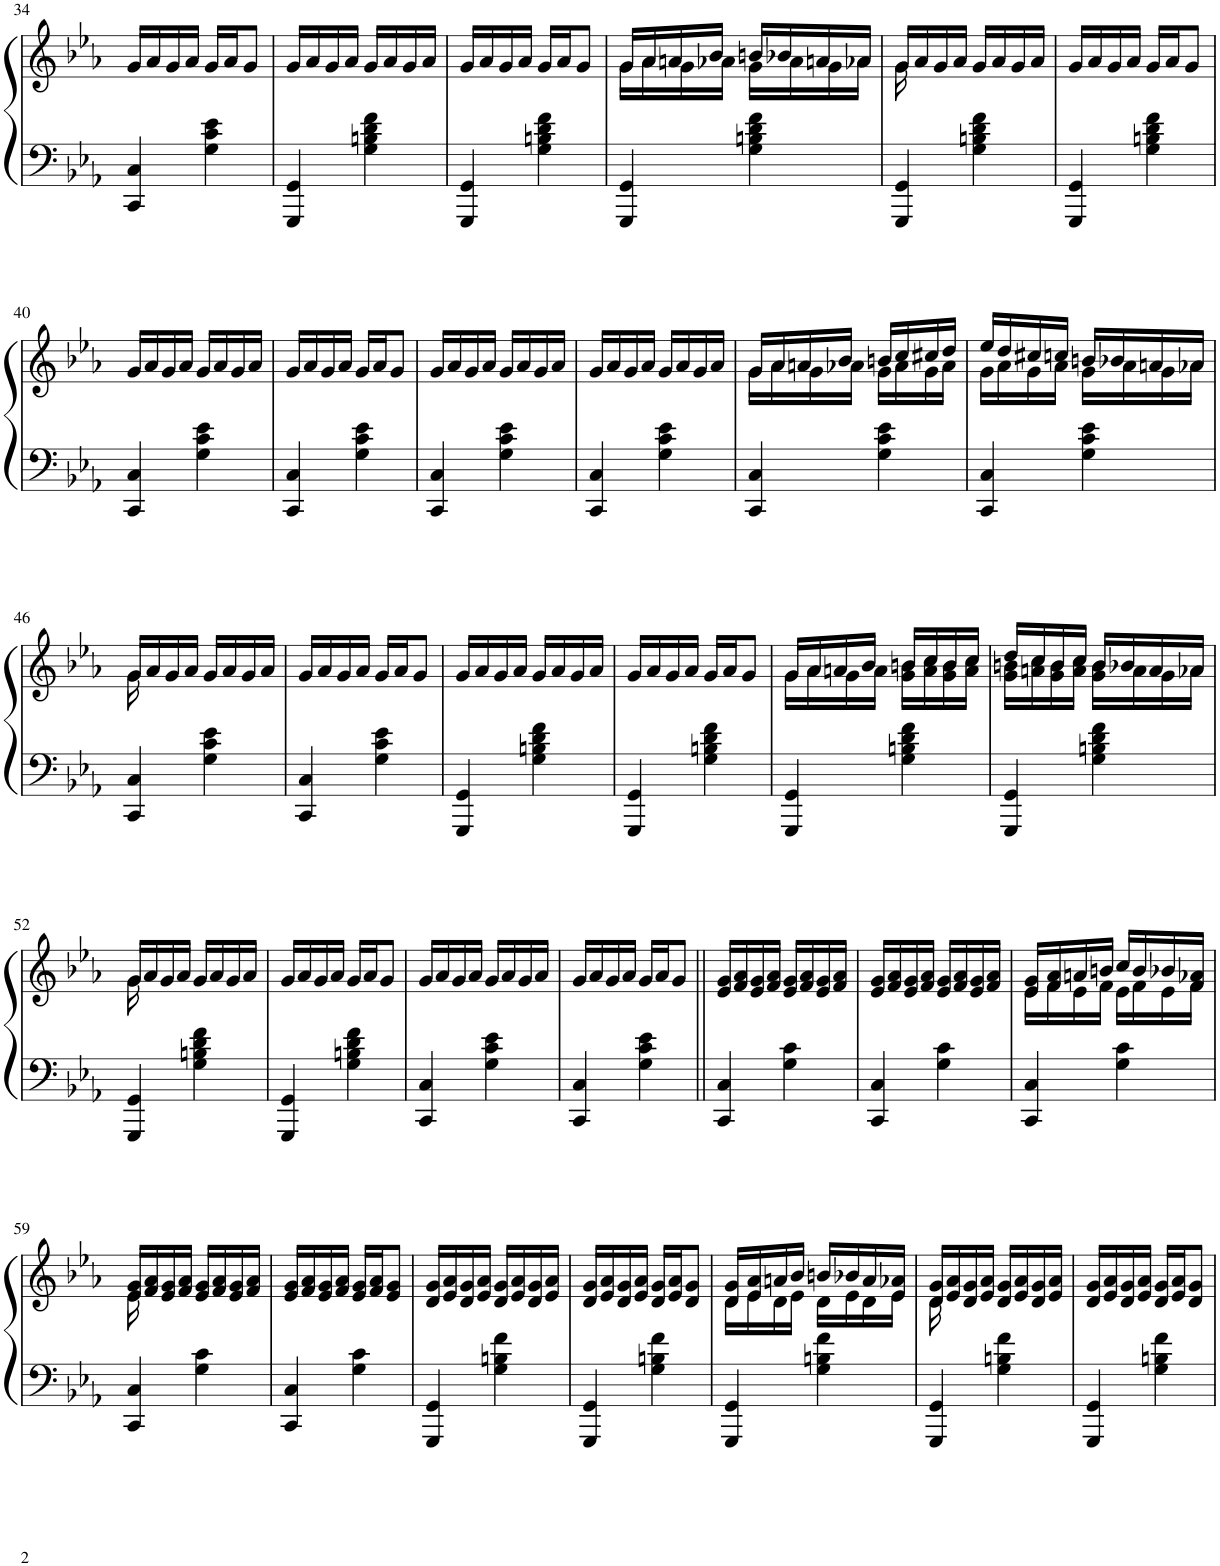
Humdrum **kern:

**kern	**kern
*part1	*part1
*staff2	*staff1
*I"Piano	*
*I'Pno.	*
!!LO:PB:g=z
*clefF4	*clefG2
*k[b-e-a-]	*k[b-e-a-]
*M2/4	*M2/4
=34	=34
4CC/ 4C/	16g/LL
.	16a-/
.	16g/
.	16a-/JJ
4G\ 4c\ 4e-\	16g/LL
.	16a-/J
.	8g/J
=35	=35
4GGG/ 4GG/	16g/LL
.	16a-/
.	16g/
.	16a-/JJ
4G\ 4Bn\ 4d\ 4f\	16g/LL
.	16a-/
.	16g/
.	16a-/JJ
=36	=36
4GGG/ 4GG/	16g/LL
.	16a-/
.	16g/
.	16a-/JJ
4G\ 4Bn\ 4d\ 4f\	16g/LL
.	16a-/J
.	8g/J
=37	=37
*	*^
4GGG/ 4GG/	16g/LL	16g\LL
.	16a-/	16a-\
.	16an/	16g\
.	16b-/JJ	16a-X\JJ
4G\ 4Bn\ 4d\ 4f\	16bn/LL	16g\LL
.	16b-X/	16a-\
.	16an/	16g\
.	16a-X/JJ	16a-\JJ
=38	=38	=38
4GGG/ 4GG/	16g/LL	16g\
.	16a-/	4..ryy
.	16g/	.
.	16a-/JJ	.
4G\ 4Bn\ 4d\ 4f\	16g/LL	.
.	16a-/	.
.	16g/	.
.	16a-/JJ	.
*	*v	*v
=39	=39
4GGG/ 4GG/	16g/LL
.	16a-/
.	16g/
.	16a-/JJ
4G\ 4Bn\ 4d\ 4f\	16g/LL
.	16a-/J
.	8g/J
!!LO:LB:g=z
=40	=40
4CC/ 4C/	16g/LL
.	16a-/
.	16g/
.	16a-/JJ
4G\ 4c\ 4e-\	16g/LL
.	16a-/
.	16g/
.	16a-/JJ
=41	=41
4CC/ 4C/	16g/LL
.	16a-/
.	16g/
.	16a-/JJ
4G\ 4c\ 4e-\	16g/LL
.	16a-/J
.	8g/J
=42	=42
4CC/ 4C/	16g/LL
.	16a-/
.	16g/
.	16a-/JJ
4G\ 4c\ 4e-\	16g/LL
.	16a-/
.	16g/
.	16a-/JJ
=43	=43
4CC/ 4C/	16g/LL
.	16a-/
.	16g/
.	16a-/JJ
4G\ 4c\ 4e-\	16g/LL
.	16a-/
.	16g/
.	16a-/JJ
=44	=44
*	*^
4CC/ 4C/	16g/LL	16g\LL
.	16a-/	16a-\
.	16an/	16g\
.	16b-/JJ	16a-X\JJ
4G\ 4c\ 4e-\	16bn/LL	16g\LL
.	16cc/	16a-\
.	16cc#X/	16g\
.	16dd/JJ	16a-\JJ
=45	=45	=45
4CC/ 4C/	16ee-/LL	16g\LL
.	16dd/	16a-\
.	16cc#X/	16g\
.	16ccn/JJ	16a-\JJ
4G\ 4c\ 4e-\	16bn/LL	16g\LL
.	16b-X/	16a-\
.	16an/	16g\
.	16a-X/JJ	16a-\JJ
!!LO:LB:g=z	!!
=46	=46	=46
4CC/ 4C/	16g/LL	16g\
.	16a-/	4..ryy
.	16g/	.
.	16a-/JJ	.
4G\ 4c\ 4e-\	16g/LL	.
.	16a-/	.
.	16g/	.
.	16a-/JJ	.
*	*v	*v
=47	=47
4CC/ 4C/	16g/LL
.	16a-/
.	16g/
.	16a-/JJ
4G\ 4c\ 4e-\	16g/LL
.	16a-/J
.	8g/J
=48	=48
4GGG/ 4GG/	16g/LL
.	16a-/
.	16g/
.	16a-/JJ
4G\ 4Bn\ 4d\ 4f\	16g/LL
.	16a-/
.	16g/
.	16a-/JJ
=49	=49
4GGG/ 4GG/	16g/LL
.	16a-/
.	16g/
.	16a-/JJ
4G\ 4Bn\ 4d\ 4f\	16g/LL
.	16a-/J
.	8g/J
=50	=50
*	*^
4GGG/ 4GG/	16g/LL	16g\LL
.	16a-/	16a-\
.	16an/	16g\
.	16b-/JJ	16a\JJ
4G\ 4Bn\ 4d\ 4f\	16bn/LL	16g\ 16b\LL
.	16cc/	16a\ 16cc\
.	16b/	16g\ 16b\
.	16cc/JJ	16a\ 16cc\JJ
=51	=51	=51
4GGG/ 4GG/	16dd/LL	16g\ 16bn\LL
.	16cc/	16an\ 16cc\
.	16b/	16g\ 16b\
.	16cc/JJ	16a\ 16cc\JJ
4G\ 4Bn\ 4d\ 4f\	16b/LL	16g\ 16b\LL
.	16b-X/	16a\
.	16a/	16g\
.	16a-X/JJ	16a-\JJ
!!LO:LB:g=z	!!
=52	=52	=52
4GGG/ 4GG/	16g/LL	16g\
.	16a-/	4..ryy
.	16g/	.
.	16a-/JJ	.
4G\ 4Bn\ 4d\ 4f\	16g/LL	.
.	16a-/	.
.	16g/	.
.	16a-/JJ	.
*	*v	*v
=53	=53
4GGG/ 4GG/	16g/LL
.	16a-/
.	16g/
.	16a-/JJ
4G\ 4Bn\ 4d\ 4f\	16g/LL
.	16a-/J
.	8g/J
=54	=54
4CC/ 4C/	16g/LL
.	16a-/
.	16g/
.	16a-/JJ
4G\ 4c\ 4e-\	16g/LL
.	16a-/
.	16g/
.	16a-/JJ
=55	=55
4CC/ 4C/	16g/LL
.	16a-/
.	16g/
.	16a-/JJ
4G\ 4c\ 4e-\	16g/LL
.	16a-/J
.	8g/J
=56||	=56||
4CC/ 4C/	16e-/ 16g/LL
.	16f/ 16a-/
.	16e-/ 16g/
.	16f/ 16a-/JJ
4G\ 4c\	16e-/ 16g/LL
.	16f/ 16a-/
.	16e-/ 16g/
.	16f/ 16a-/JJ
=57	=57
4CC/ 4C/	16e-/ 16g/LL
.	16f/ 16a-/
.	16e-/ 16g/
.	16f/ 16a-/JJ
4G\ 4c\	16e-/ 16g/LL
.	16f/ 16a-/
.	16e-/ 16g/
.	16f/ 16a-/JJ
=58	=58
*	*^
4CC/ 4C/	16e-/ 16g/LL	16e-\LL
.	16f/ 16a-/	16f\
.	16an/	16e-\
.	16bn/JJ	16f\JJ
4G\ 4c\	16cc/LL	16e-\LL
.	16b/	16f\
.	16b-X/	16e-\
.	16f/ 16a-X/JJ	16f\JJ
!!LO:LB:g=z	!!
=59	=59	=59
4CC/ 4C/	16e-/ 16g/LL	16e-\
.	16f/ 16a-/	4..ryy
.	16e-/ 16g/	.
.	16f/ 16a-/JJ	.
4G\ 4c\	16e-/ 16g/LL	.
.	16f/ 16a-/	.
.	16e-/ 16g/	.
.	16f/ 16a-/JJ	.
*	*v	*v
=60	=60
4CC/ 4C/	16e-/ 16g/LL
.	16f/ 16a-/
.	16e-/ 16g/
.	16f/ 16a-/JJ
4G\ 4c\	16e-/ 16g/LL
.	16f/ 16a-/J
.	8e-/ 8g/J
=61	=61
4GGG/ 4GG/	16d/ 16g/LL
.	16e-/ 16a-/
.	16d/ 16g/
.	16e-/ 16a-/JJ
4G\ 4Bn\ 4f\	16d/ 16g/LL
.	16e-/ 16a-/
.	16d/ 16g/
.	16e-/ 16a-/JJ
=62	=62
4GGG/ 4GG/	16d/ 16g/LL
.	16e-/ 16a-/
.	16d/ 16g/
.	16e-/ 16a-/JJ
4G\ 4Bn\ 4f\	16d/ 16g/LL
.	16e-/ 16a-/J
.	8d/ 8g/J
=63	=63
*	*^
4GGG/ 4GG/	16d/ 16g/LL	16d\LL
.	16e-/ 16a-/	16e-\
.	16an/	16d\
.	16b-/JJ	16e-\JJ
4G\ 4Bn\ 4f\	16bn/LL	16d\LL
.	16b-X/	16e-\
.	16a/	16d\
.	16e-/ 16a-X/JJ	16e-\JJ
=64	=64	=64
4GGG/ 4GG/	16d/ 16g/LL	16d\
.	16e-/ 16a-/	4..ryy
.	16d/ 16g/	.
.	16e-/ 16a-/JJ	.
4G\ 4Bn\ 4f\	16d/ 16g/LL	.
.	16e-/ 16a-/	.
.	16d/ 16g/	.
.	16e-/ 16a-/JJ	.
*	*v	*v
=65	=65
4GGG/ 4GG/	16d/ 16g/LL
.	16e-/ 16a-/
.	16d/ 16g/
.	16e-/ 16a-/JJ
4G\ 4Bn\ 4f\	16d/ 16g/LL
.	16e-/ 16a-/J
.	8d/ 8g/J
=	=
*-	*-
